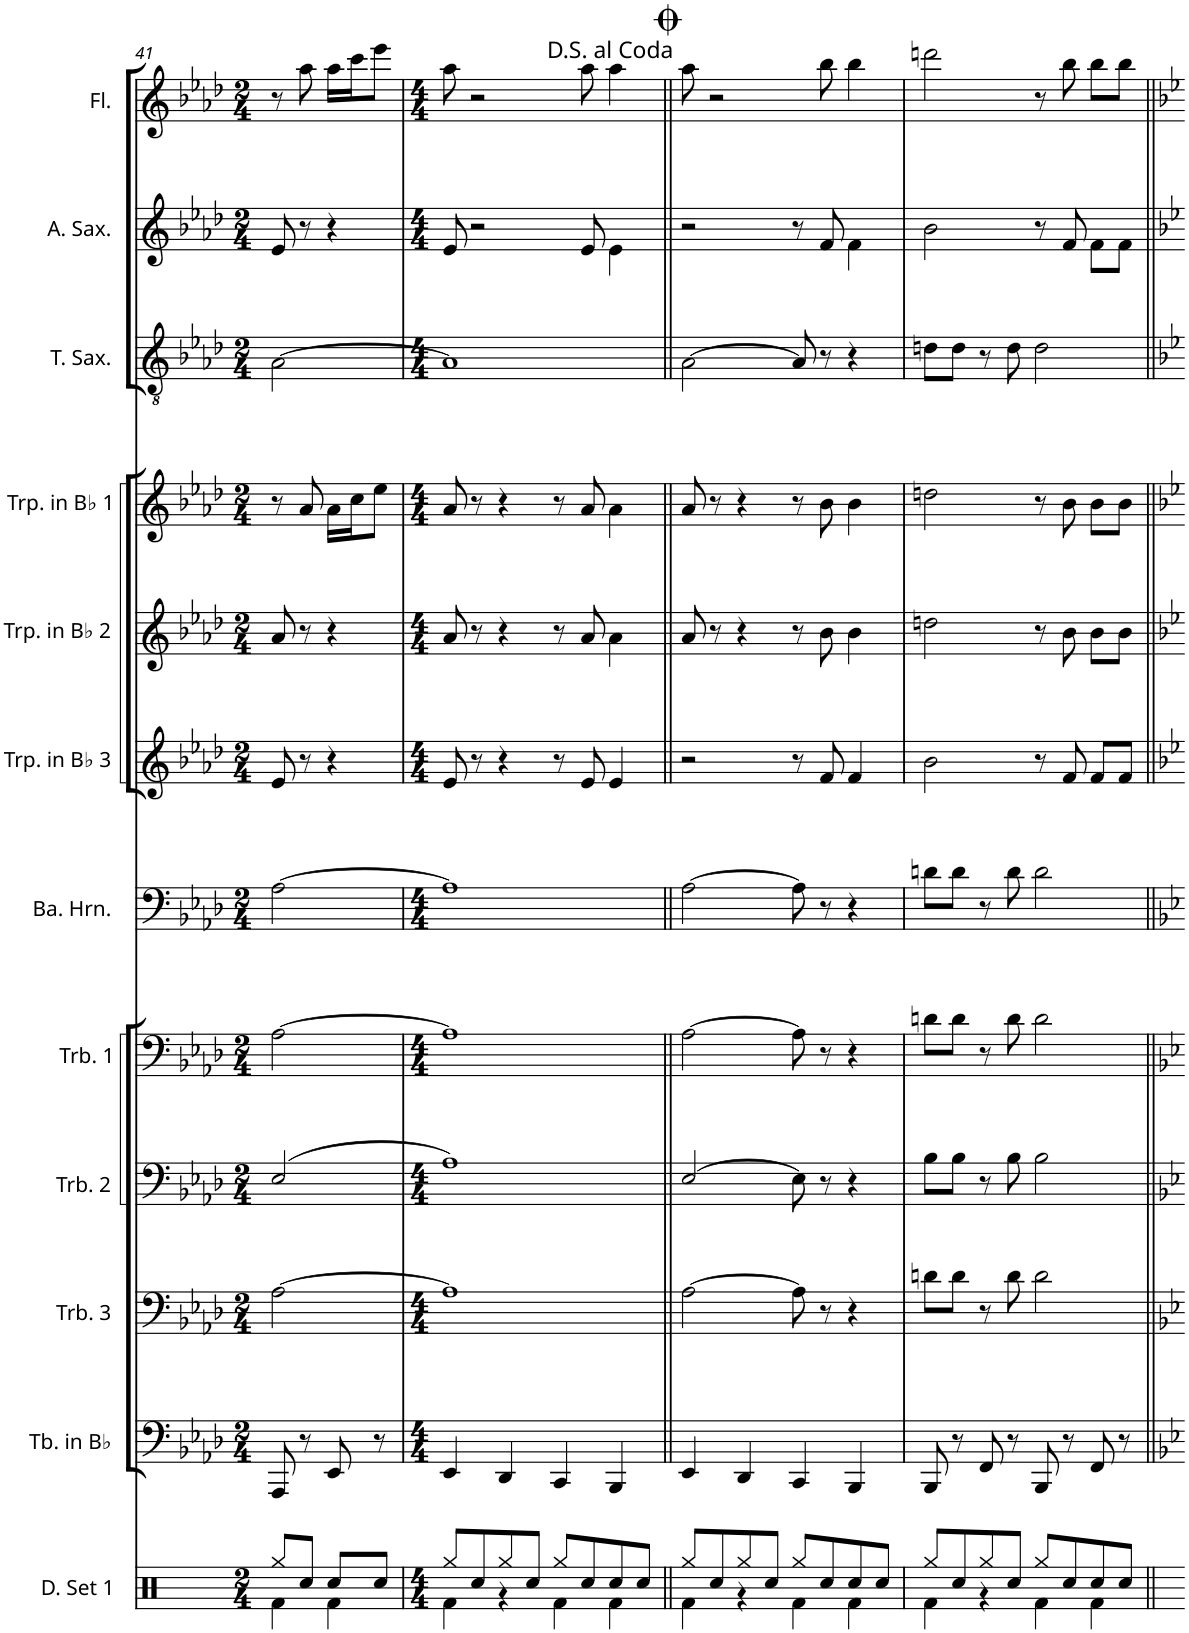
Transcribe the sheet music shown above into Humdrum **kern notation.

**kern	**kern	**kern	**kern	**kern	**kern	**kern	**kern	**kern	**kern	**kern	**kern
*part12	*part11	*part10	*part9	*part8	*part7	*part6	*part5	*part4	*part3	*part2	*part1
*staff12	*staff11	*staff10	*staff9	*staff8	*staff7	*staff6	*staff5	*staff4	*staff3	*staff2	*staff1
*I"Drumset 1	*I"Tuba in Bb	*I"Trombone 3	*I"Trombone 2	*I"Trombone 1	*I"Bariton-hoorn	*I"Trompet in Bb 3	*I"Trompet in Bb 2	*I"Trompet in Bb 1	*I"Tenor-saxofoon	*I"Alt-saxofoon	*I"Dwarsfluit
*I'D. Set 1	*I'Tb. in Bb	*I'Trb. 3	*I'Trb. 2	*I'Trb. 1	*I'Ba. Hrn.	*I'Trp. in Bb 3	*I'Trp. in Bb 2	*I'Trp. in Bb 1	*I'T. Sax.	*I'A. Sax.	*
!!LO:PB:g=z
*clefX	*clefF4	*clefF4	*clefF4	*clefF4	*clefF4	*clefG2	*clefG2	*clefG2	*clefGv2	*clefG2	*clefG2
*	*	*	*	*	*Trd4c7	*Trd1c2	*Trd1c2	*Trd1c2	*Trd8c14	*Trd5c9	*
*k[]	*k[b-e-a-d-]	*k[b-e-a-d-]	*k[b-e-a-d-]	*k[b-e-a-d-]	*k[b-e-a-d-]	*k[b-e-a-d-]	*k[b-e-a-d-]	*k[b-e-a-d-]	*k[b-e-a-d-]	*k[b-e-a-d-]	*k[b-e-a-d-]
*M2/4	*M2/4	*M2/4	*M2/4	*M2/4	*M2/4	*M2/4	*M2/4	*M2/4	*M2/4	*M2/4	*M2/4
=41	=41	=41	=41	=41	=41	=41	=41	=41	=41	=41	=41
*^	*	*	*	*	*	*	*	*	*	*	*
8Rgg/L	4Rf\	8AAA-/	[2A-\	(2E-/	[2A-\	[2A-\	8e-/	8a-/	8r	[2A-\	8e-/	8r
8Rcc/J	.	8r	.	.	.	.	8r	8r	8a-/	.	8r	8aa-\
8Rcc/L	4Rf\	8EE-/	.	.	.	.	4r	4r	16a-\LL	.	4r	16aa-\LL
.	.	.	.	.	.	.	.	.	16cc\J	.	.	16ccc\J
8Rcc/J	.	8r	.	.	.	.	.	.	8ee-\J	.	.	8eee-\J
=42	=42	=42	=42	=42	=42	=42	=42	=42	=42	=42	=42	=42
*M4/4	*	*M4/4	*M4/4	*M4/4	*M4/4	*M4/4	*M4/4	*M4/4	*M4/4	*M4/4	*M4/4	*M4/4
8Rgg/L	4Rf\	4EE-/	1A-]	1A-)	1A-]	1A-]	8e-/	8a-/	8a-/	1A-]	8e-/	8aa-\
8Rcc/	.	.	.	.	.	.	8r	8r	8r	.	2r	2r
8Rgg/	4r	4DD-/	.	.	.	.	4r	4r	4r	.	.	.
8Rcc/J	.	.	.	.	.	.	.	.	.	.	.	.
8Rgg/L	4Rf\	4CC/	.	.	.	.	8r	8r	8r	.	.	.
8Rcc/	.	.	.	.	.	.	8e-/	8a-/	8a-/	.	8e-/	8aa-\
8Rcc/	4Rf\	4BBB-/	.	.	.	.	4e-/	4a-\	4a-\	.	4e-\	4aa-\
8Rcc/J	.	.	.	.	.	.	.	.	.	.	.	.
=43||	=43||	=43||	=43||	=43||	=43||	=43||	=43||	=43||	=43||	=43||	=43||	=43||
8Rgg/L	4Rf\	4EE-/	[2A-\	[2E-/	[2A-\	[2A-\	2r	8a-/	8a-/	[2A-\	2r	8aa-\
8Rcc/	.	.	.	.	.	.	.	8r	8r	.	.	2r
8Rgg/	4r	4DD-/	.	.	.	.	.	4r	4r	.	.	.
8Rcc/J	.	.	.	.	.	.	.	.	.	.	.	.
8Rgg/L	4Rf\	4CC/	8A-\]	8E-\]	8A-\]	8A-\]	8r	8r	8r	8A-/]	8r	.
8Rcc/	.	.	8r	8r	8r	8r	8f/	8b-\	8b-\	8r	8f/	8bb-\
8Rcc/	4Rf\	4BBB-/	4r	4r	4r	4r	4f/	4b-\	4b-\	4r	4f\	4bb-\
8Rcc/J	.	.	.	.	.	.	.	.	.	.	.	.
=44	=44	=44	=44	=44	=44	=44	=44	=44	=44	=44	=44	=44
8Rgg/L	4Rf\	8BBB-/	8dn\L	8B-\L	8dn\L	8dn\L	2b-\	2ddn\	2ddn\	8dn\L	2b-\	2dddn\
8Rcc/	.	8r	8d\J	8B-\J	8d\J	8d\J	.	.	.	8d\J	.	.
8Rgg/	4r	8FF/	8r	8r	8r	8r	.	.	.	8r	.	.
8Rcc/J	.	8r	8d\	8B-\	8d\	8d\	.	.	.	8d\	.	.
8Rgg/L	4Rf\	8BBB-/	2d\	2B-\	2d\	2d\	8r	8r	8r	2d\	8r	8r
8Rcc/	.	8r	.	.	.	.	8f/	8b-\	8b-\	.	8f/	8bb-\
8Rcc/	4Rf\	8FF/	.	.	.	.	8f/L	8b-\L	8b-\L	.	8f\L	8bb-\L
8Rcc/J	.	8r	.	.	.	.	8f/J	8b-\J	8b-\J	.	8f\J	8bb-\J
*v	*v	*	*	*	*	*	*	*	*	*	*	*
=||	=||	=||	=||	=||	=||	=||	=||	=||	=||	=||	=||
*-	*-	*-	*-	*-	*-	*-	*-	*-	*-	*-	*-
